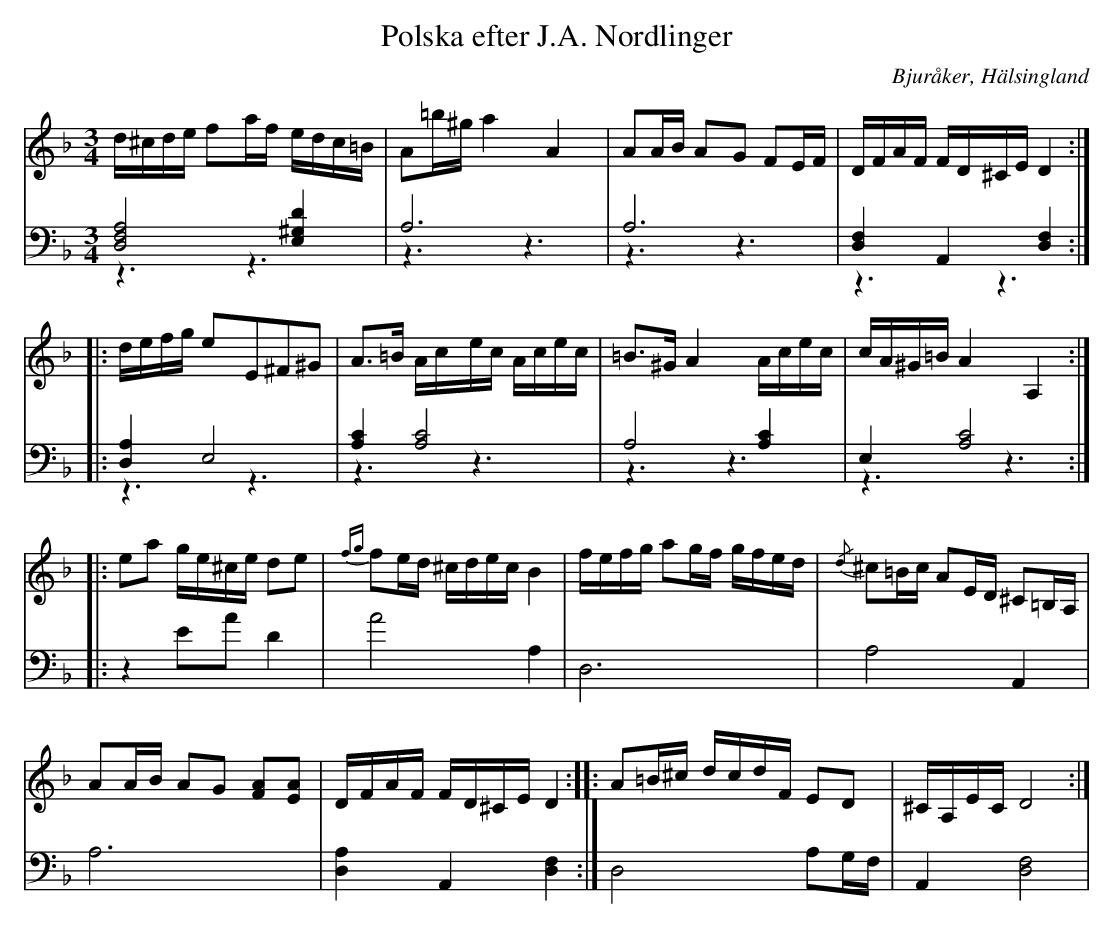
X:1
T: Polska efter J.A. Nordlinger
O: Bjuråker, Hälsingland
M: 3/4
L: 1/16
K: Dm
V:1
V:2
V:3 merge
V:1
d^cde f2af edc=B |A2=b^g a4 A4 |A2AB A2G2 F2EF |DFAF FD^CE D4 :|
|:defg e2E2^F2^G2| A2>=B2 Acec Acec| =B2>^G2 A4 Acec|cA^G=B A4 A,4:|
|:e2a2 ge^ce d2e2 |{fg}f2ed ^cdec B4|fefg a2gf gfed |{/d}^c2=Bc A2ED ^C2=B,A, |
A2AB A2G2 [F2A2][E2A2]| DFAF FD^CE D4 :: A2=B^c dcdF E2D2 |^CA,EC D8:|
V:2 clef=bass
[D,8F,8A,8] [E,4^G,4D4]|A,12|A,12 |[D,4F,4] A,,4 [D,4F,4]:|
|:[D,4A,4] E,8|[A,4C4] [A,8C8]|A,8 [A,4C4]|E,4 [A,8C8]:|
|:z4 E2A2 D4 |A8 A,4 |D,12 |A,8 A,,4 |
A,12 | [D,4A,4] A,,4 [D,4F,4]:| D,8 A,2G,F, |A,,4 [D,8F,8]|
V:3 clef=bass
z6 |z6 |z6 |z6 :|
|:z6 | z6 | z6| z6:|
|:z6 |z6 |z6 |z6 |
z6 | z6 :|: z6 |z6:|
